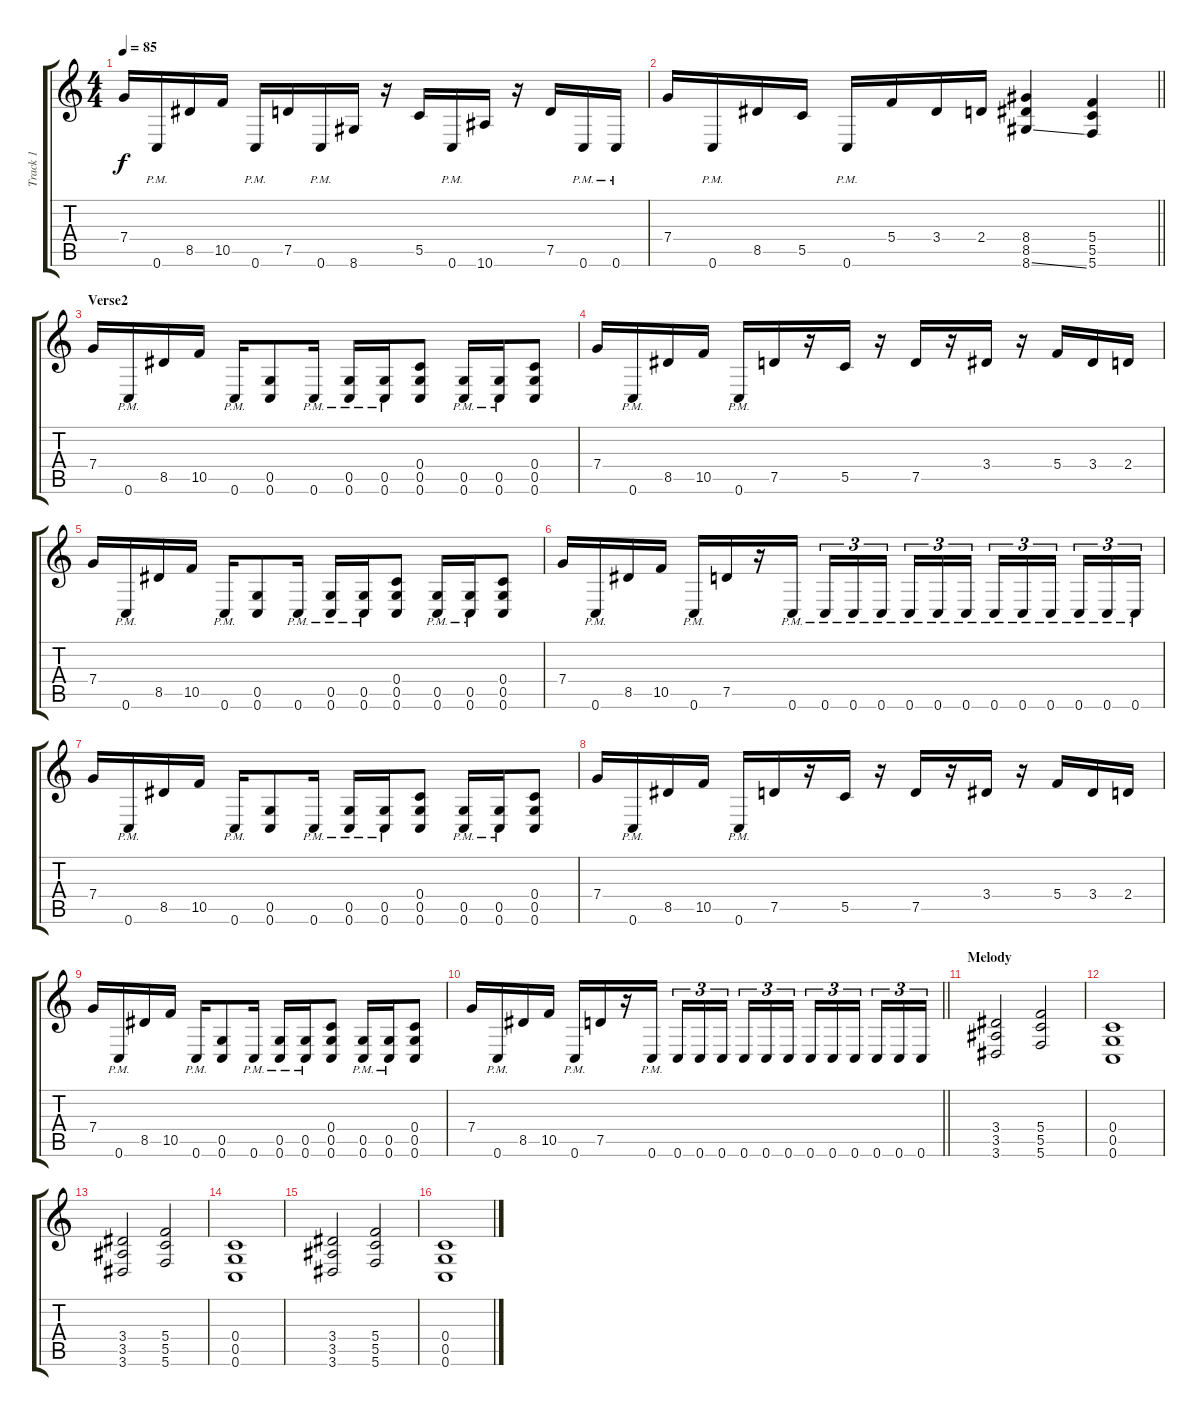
\track ("Track 1" "Track 1") {instrument distortionguitar}
\staff {score tabs}
\tuning (D4 A3 F3 C3 G2 C2) {hide}
\ts (4 4)
\tempo 85
\clef g2
\ks c
7.4.16{dy f} 0.6{pm}.16 8.5.16 10.5.16 0.6{pm}.16 7.5.16 0.6{pm}.16 8.6.16 r.16 5.5.16 0.6{pm}.16 10.6.16 r.16 7.5.16 0.6{pm}.16 0.6{pm}.16 |
\barLineRight lightlight
7.4.16 0.6{pm}.16 8.5.16 5.5.16 0.6{pm}.16 5.4.16 3.4.16 2.4.16 (8.4 8.5 8.6{ss}).4 (5.4 5.5 5.6).4 |
\section ("" "Verse2")
7.4.16 0.6{pm}.16 8.5.16 10.5.16 0.6{pm}.16 (0.5 0.6).8 0.6{pm}.16 (0.5{pm} 0.6{pm}).16 (0.5{pm} 0.6{pm}).16 (0.4 0.5 0.6).8 (0.5{pm} 0.6{pm}).16 (0.5{pm} 0.6{pm}).16 (0.4 0.5 0.6).8 |
7.4.16 0.6{pm}.16 8.5.16 10.5.16 0.6{pm}.16 7.5.16 r.16 5.5.16 r.16 7.5.16 r.16 3.4.16 r.16 5.4.16 3.4.16 2.4.16 |
7.4.16 0.6{pm}.16 8.5.16 10.5.16 0.6{pm}.16 (0.5 0.6).8 0.6{pm}.16 (0.5{pm} 0.6{pm}).16 (0.5{pm} 0.6{pm}).16 (0.4 0.5 0.6).8 (0.5{pm} 0.6{pm}).16 (0.5{pm} 0.6{pm}).16 (0.4 0.5 0.6).8 |
7.4.16 0.6{pm}.16 8.5.16 10.5.16 0.6{pm}.16 7.5.16 r.16 0.6{pm}.16 0.6{pm}.16{tu (3 2)} 0.6{pm}.16{tu (3 2)} 0.6{pm}.16{tu (3 2) beam splitsecondary} 0.6{pm}.16{tu (3 2)} 0.6{pm}.16{tu (3 2)} 0.6{pm}.16{tu (3 2)} 0.6{pm}.16{tu (3 2)} 0.6{pm}.16{tu (3 2)} 0.6{pm}.16{tu (3 2) beam splitsecondary} 0.6{pm}.16{tu (3 2)} 0.6{pm}.16{tu (3 2)} 0.6{pm}.16{tu (3 2)} |
7.4.16 0.6{pm}.16 8.5.16 10.5.16 0.6{pm}.16 (0.5 0.6).8 0.6{pm}.16 (0.5{pm} 0.6{pm}).16 (0.5{pm} 0.6{pm}).16 (0.4 0.5 0.6).8 (0.5{pm} 0.6{pm}).16 (0.5{pm} 0.6{pm}).16 (0.4 0.5 0.6).8 |
7.4.16 0.6{pm}.16 8.5.16 10.5.16 0.6{pm}.16 7.5.16 r.16 5.5.16 r.16 7.5.16 r.16 3.4.16 r.16 5.4.16 3.4.16 2.4.16 |
7.4.16 0.6{pm}.16 8.5.16 10.5.16 0.6{pm}.16 (0.5 0.6).8 0.6{pm}.16 (0.5{pm} 0.6{pm}).16 (0.5{pm} 0.6{pm}).16 (0.4 0.5 0.6).8 (0.5{pm} 0.6{pm}).16 (0.5{pm} 0.6{pm}).16 (0.4 0.5 0.6).8 |
\barLineRight lightlight
7.4.16 0.6{pm}.16 8.5.16 10.5.16 0.6{pm}.16 7.5.16 r.16 0.6{pm}.16 0.6.16{tu (3 2)} 0.6.16{tu (3 2)} 0.6.16{tu (3 2) beam splitsecondary} 0.6.16{tu (3 2)} 0.6.16{tu (3 2)} 0.6.16{tu (3 2)} 0.6.16{tu (3 2)} 0.6.16{tu (3 2)} 0.6.16{tu (3 2) beam splitsecondary} 0.6.16{tu (3 2)} 0.6.16{tu (3 2)} 0.6.16{tu (3 2)} |
\section ("" "Melody")
(3.4 3.5 3.6).2 (5.4 5.5 5.6).2 |
(0.4 0.5 0.6).1 |
(3.4 3.5 3.6).2 (5.4 5.5 5.6).2 |
(0.4 0.5 0.6).1 |
(3.4 3.5 3.6).2 (5.4 5.5 5.6).2 |
(0.4 0.5 0.6).1
